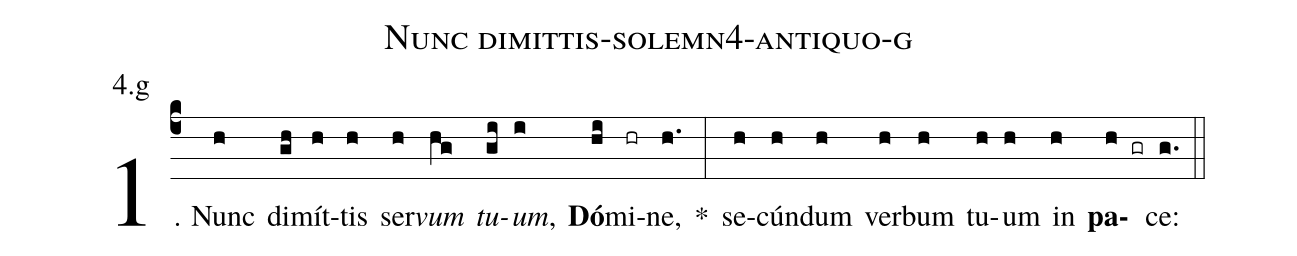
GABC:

name: Nunc dimittis-solemn4-antiquo-g;
annotation: 4.g;
%%
(c4)1. Nunc(h) di(gh)mít(h)tis(h) ser(h)<i>vum</i>(hg) <i>tu</i>(gi)<i>um</i>,(i) <b>Dó</b>(hi)mi(hr)ne,(h.) *(:) se(h)cún(h)dum(h) ver(h)bum(h) tu(h)um(h) in(h) <b>pa</b>(h gr)ce:(g.) (::)
